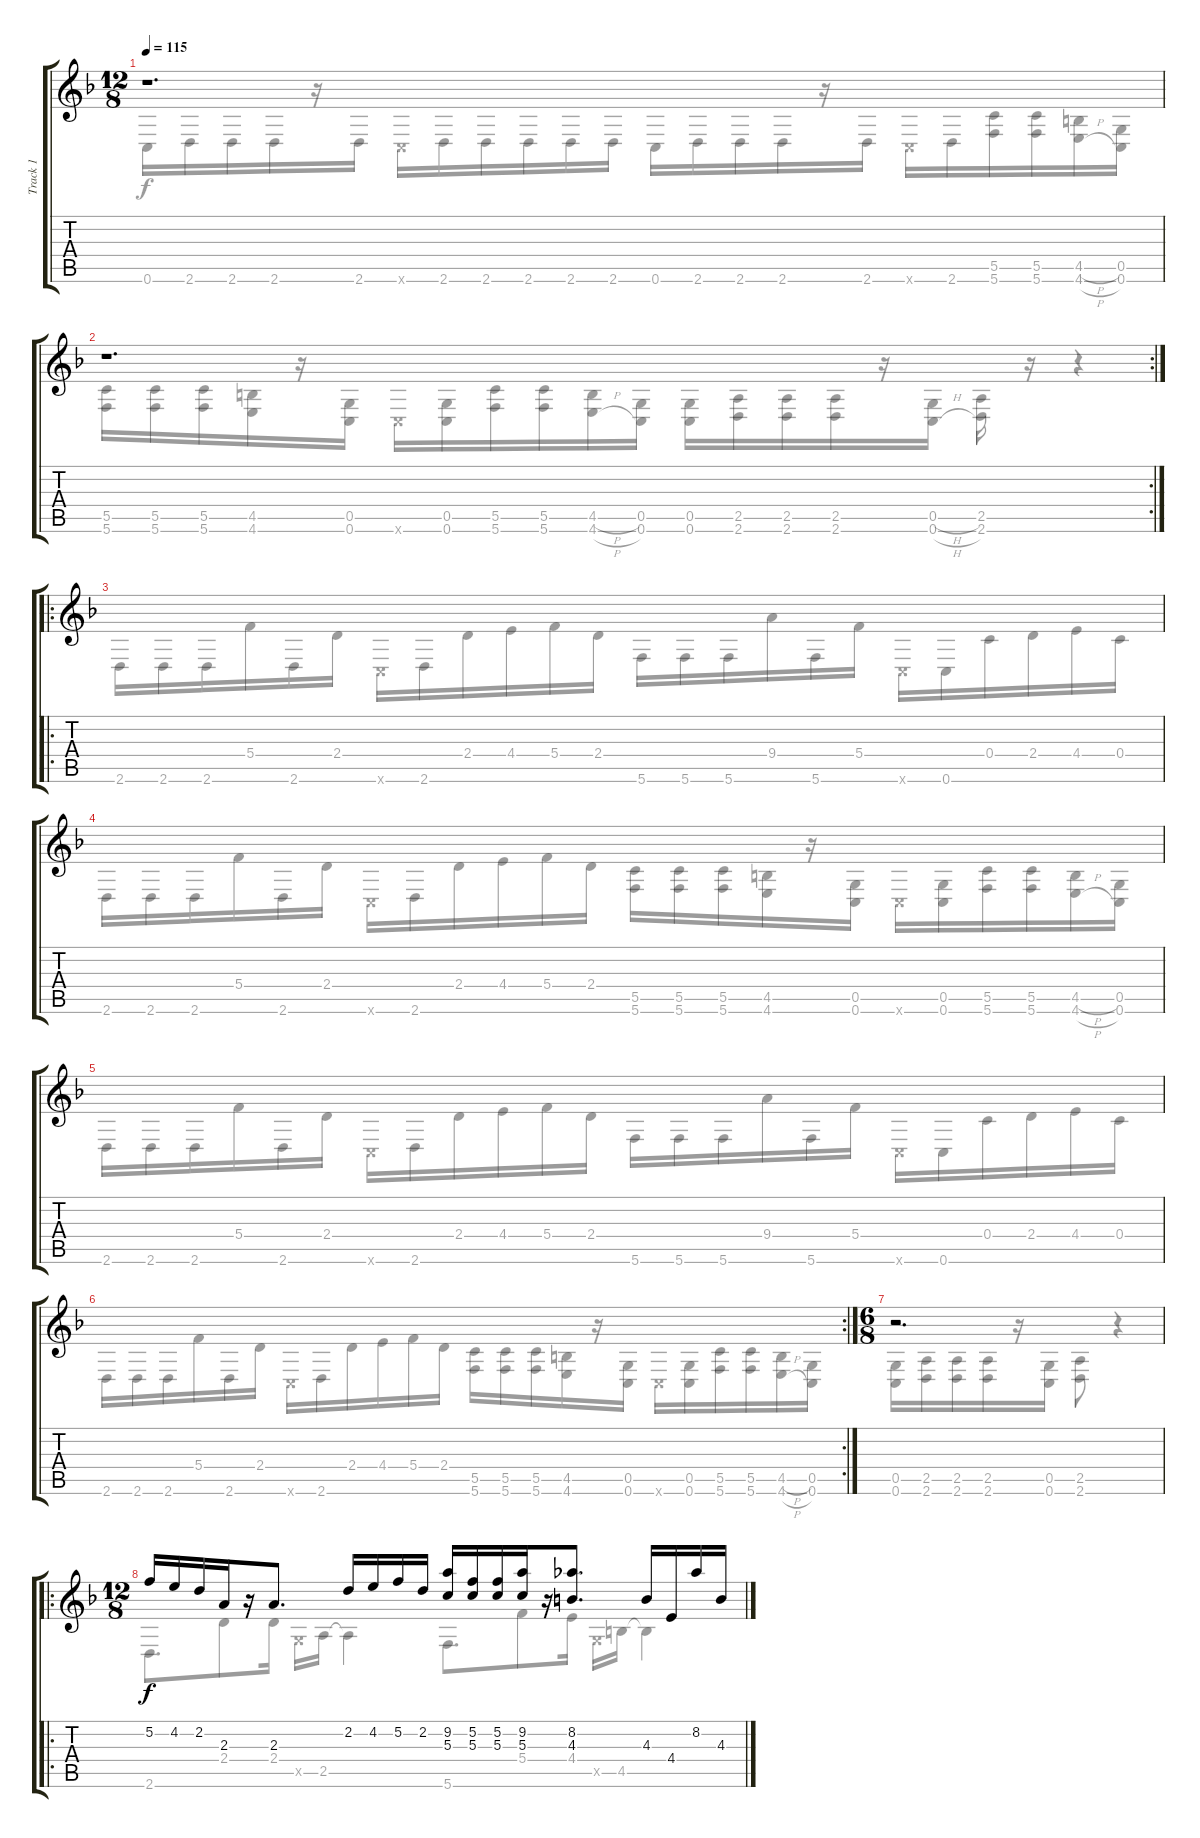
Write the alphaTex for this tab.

\track ("Track 1" "Track 1") {instrument acousticguitarsteel}
\staff {score tabs}
\tuning (E4 C4 G3 C3 G2 C2) {hide}
\voice
\ts (12 8)
\tempo 115
\clef g2
\ks dminor
r.1{d dy f} |
\rc 2
r.1{d} |
\ro
|
|
|
\rc 2
|
\ts (6 8)
r.2{d} |
\ro
\ts (12 8)
5.2.16 4.2.16 2.2.16 2.3.16 r.16 2.3.8{d} 2.2.16 4.2.16 5.2.16 2.2.16 (9.2 5.3).16 (5.2 5.3).16 (5.2 5.3).16 (9.2 5.3).16 r.16 (8.2 4.3).8{d} 4.3.16 4.4.16 8.2.16 4.3.16
\voice
\clef g2
\ottava regular
\simile none
\ks dminor
0.6.16{dy f} 2.6.16 2.6.16 2.6.16 r.16 2.6.16 0.6{x}.16 2.6.16 2.6.16 2.6.16 2.6.16 2.6.16 0.6.16 2.6.16 2.6.16 2.6.16 r.16 2.6.16 0.6{x}.16 2.6.16 (5.5 5.6).16 (5.5 5.6).16 (4.5{h} 4.6{h}).16 (0.5 0.6).16 |
(5.5 5.6).16 (5.5 5.6).16 (5.5 5.6).16 (4.5 4.6).16 r.16 (0.5 0.6).16 0.6{x}.16 (0.5 0.6).16 (5.5 5.6).16 (5.5 5.6).16 (4.5{h} 4.6{h}).16 (0.5 0.6).16 (0.5 0.6).16 (2.5 2.6).16 (2.5 2.6).16 (2.5 2.6).16 r.16 (0.5{h} 0.6{h}).16 (2.5 2.6).16 r.16 r.4 |
2.6.16 2.6.16 2.6.16 5.4.16 2.6.16 2.4.16 0.6{x}.16 2.6.16 2.4.16 4.4.16 5.4.16 2.4.16 5.6.16 5.6.16 5.6.16 9.4.16 5.6.16 5.4.16 0.6{x}.16 0.6.16 0.4.16 2.4.16 4.4.16 0.4.16 |
2.6.16 2.6.16 2.6.16 5.4.16 2.6.16 2.4.16 0.6{x}.16 2.6.16 2.4.16 4.4.16 5.4.16 2.4.16 (5.5 5.6).16 (5.5 5.6).16 (5.5 5.6).16 (4.5 4.6).16 r.16 (0.5 0.6).16 0.6{x}.16 (0.5 0.6).16 (5.5 5.6).16 (5.5 5.6).16 (4.5{h} 4.6{h}).16 (0.5 0.6).16 |
2.6.16 2.6.16 2.6.16 5.4.16 2.6.16 2.4.16 0.6{x}.16 2.6.16 2.4.16 4.4.16 5.4.16 2.4.16 5.6.16 5.6.16 5.6.16 9.4.16 5.6.16 5.4.16 0.6{x}.16 0.6.16 0.4.16 2.4.16 4.4.16 0.4.16 |
2.6.16 2.6.16 2.6.16 5.4.16 2.6.16 2.4.16 0.6{x}.16 2.6.16 2.4.16 4.4.16 5.4.16 2.4.16 (5.5 5.6).16 (5.5 5.6).16 (5.5 5.6).16 (4.5 4.6).16 r.16 (0.5 0.6).16 0.6{x}.16 (0.5 0.6).16 (5.5 5.6).16 (5.5 5.6).16 (4.5{h} 4.6{h}).16 (0.5 0.6).16 |
(0.5 0.6).16 (2.5 2.6).16 (2.5 2.6).16 (2.5 2.6).16 r.16 (0.5 0.6).16 (2.5 2.6).8 r.4 |
2.6.8{d} 2.4.8 2.4.16 0.5{x}.16 2.5.16 2.5{t}.4 5.6.8{d} 5.4.8 4.4.16 0.5{x}.16 4.5.16 4.5{t}.4
